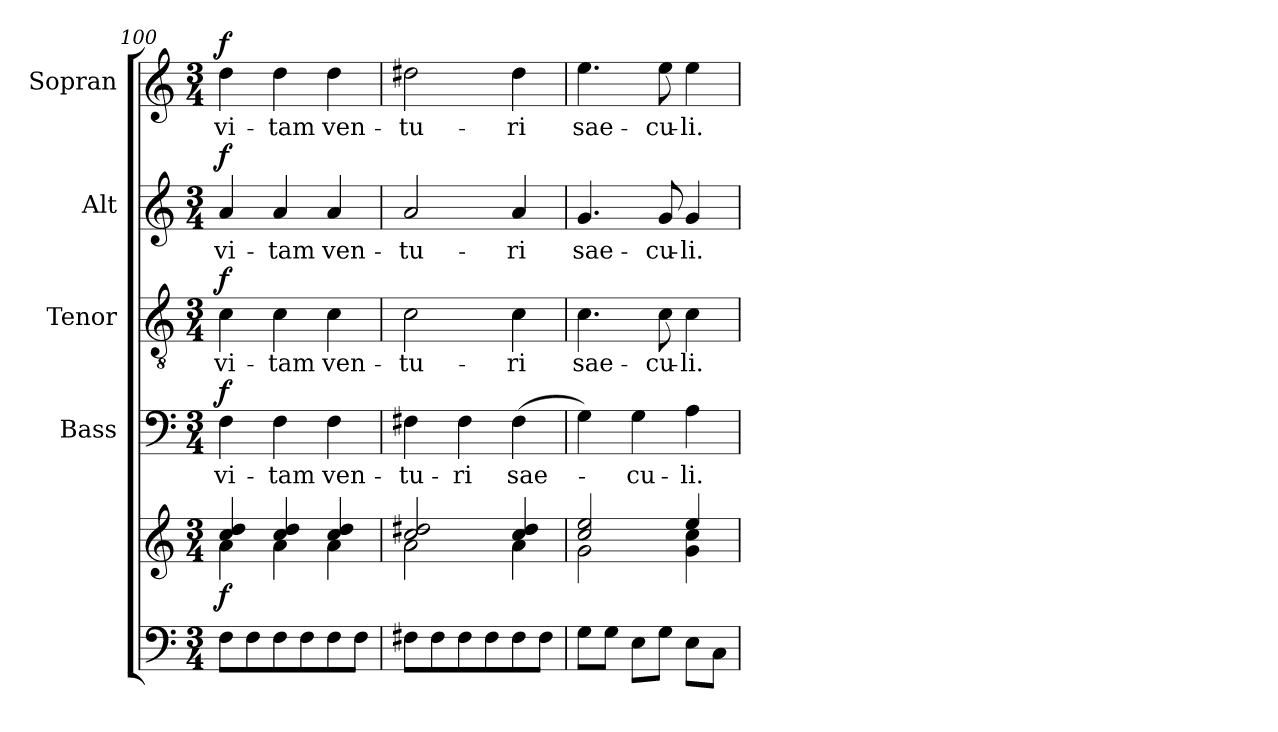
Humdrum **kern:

**kern	**kern	**dynam	**kern	**text	**dynam	**kern	**text	**dynam	**kern	**text	**dynam	**kern	**text	**dynam
*part5	*part5	*part5	*part4	*part4	*part4	*part3	*part3	*part3	*part2	*part2	*part2	*part1	*part1	*part1
*staff6	*staff5	*staff5/6	*staff4	*staff4	*staff4	*staff3	*staff3	*staff3	*staff2	*staff2	*staff2	*staff1	*staff1	*staff1
*	*	*	*I"Bass	*	*	*I"Tenor	*	*	*I"Alt	*	*	*I"Sopran	*	*
*	*	*	*I'B.	*	*	*I'T.	*	*	*I'A.	*	*	*I'S.	*	*
*clefF4	*clefG2	*	*clefF4	*	*	*clefGv2	*	*	*clefG2	*	*	*clefG2	*	*
*k[]	*k[]	*	*k[]	*	*	*k[]	*	*	*k[]	*	*	*k[]	*	*
*C:	*C:	*	*C:	*	*	*C:	*	*	*C:	*	*	*C:	*	*
*M3/4	*M3/4	*	*M3/4	*	*	*M3/4	*	*	*M3/4	*	*	*M3/4	*	*
=100	=100	=100	=100	=100	=100	=100	=100	=100	=100	=100	=100	=100	=100	=100
*	*^	*	*	*	*	*	*	*	*	*	*	*	*	*
!	!	!	!LO:DY:b	!	!LO:LY:b	!LO:DY:a	!	!LO:LY:b	!LO:DY:a	!	!LO:LY:b	!LO:DY:a	!	!LO:LY:b	!LO:DY:a
8F\L	4cc/ 4dd/	4a\	f	4F\	vi-	f	4c\	vi-	f	4a/	vi-	f	4dd\	vi-	f
8F\	.	.	.	.	.	.	.	.	.	.	.	.	.	.	.
!	!	!	!	!	!LO:LY:b	!	!	!LO:LY:b	!	!	!LO:LY:b	!	!	!LO:LY:b	!
8F\	4cc/ 4dd/	4a\	.	4F\	-tam	.	4c\	-tam	.	4a/	-tam	.	4dd\	-tam	.
8F\	.	.	.	.	.	.	.	.	.	.	.	.	.	.	.
!	!	!	!	!	!LO:LY:b	!	!	!LO:LY:b	!	!	!LO:LY:b	!	!	!LO:LY:b	!
8F\	4cc/ 4dd/	4a\	.	4F\	ven-	.	4c\	ven-	.	4a/	ven-	.	4dd\	ven-	.
8F\J	.	.	.	.	.	.	.	.	.	.	.	.	.	.	.
=101	=101	=101	=101	=101	=101	=101	=101	=101	=101	=101	=101	=101	=101	=101	=101
!	!	!	!	!	!LO:LY:b	!	!	!LO:LY:b	!	!	!LO:LY:b	!	!	!LO:LY:b	!
8F#X\L	2cc/ 2dd#X/	2a\	.	4F#X\	-tu-	.	2c\	-tu-	.	2a/	-tu-	.	2dd#X\	-tu-	.
8F#\	.	.	.	.	.	.	.	.	.	.	.	.	.	.	.
!	!	!	!	!	!LO:LY:b	!	!	!	!	!	!	!	!	!	!
8F#\	.	.	.	4F#\	-ri	.	.	.	.	.	.	.	.	.	.
8F#\	.	.	.	.	.	.	.	.	.	.	.	.	.	.	.
!	!	!	!	!	!LO:LY:b	!	!	!LO:LY:b	!	!	!LO:LY:b	!	!	!LO:LY:b	!
8F#\	4cc/ 4dd#/	4a\	.	(>4F#\	sae-	.	4c\	-ri	.	4a/	-ri	.	4dd#\	-ri	.
8F#\J	.	.	.	.	.	.	.	.	.	.	.	.	.	.	.
!!LO:PB:g=z
=102	=102	=102	=102	=102	=102	=102	=102	=102	=102	=102	=102	=102	=102	=102	=102
!	!	!	!	!	!	!	!	!LO:LY:b	!	!	!LO:LY:b	!	!	!LO:LY:b	!
8G\L	2cc/ 2ee/	2g\	.	4G\)	.	.	4.c\	sae-	.	4.g/	sae-	.	4.ee\	sae-	.
8G\J	.	.	.	.	.	.	.	.	.	.	.	.	.	.	.
!	!	!	!	!	!LO:LY:b	!	!	!	!	!	!	!	!	!	!
8E\L	.	.	.	4G\	-cu-	.	.	.	.	.	.	.	.	.	.
!	!	!	!	!	!	!	!	!LO:LY:b	!	!	!LO:LY:b	!	!	!LO:LY:b	!
8G\J	.	.	.	.	.	.	8c\	-cu-	.	8g/	-cu-	.	8ee\	-cu-	.
!	!	!	!	!	!LO:LY:b	!	!	!LO:LY:b	!	!	!LO:LY:b	!	!	!LO:LY:b	!
8E\L	4ee/	4g\ 4cc\	.	4A\	-li.	.	4c\	-li.	.	4g/	-li.	.	4ee\	-li.	.
8C\J	.	.	.	.	.	.	.	.	.	.	.	.	.	.	.
*	*v	*v	*	*	*	*	*	*	*	*	*	*	*	*	*
=	=	=	=	=	=	=	=	=	=	=	=	=	=	=
*-	*-	*-	*-	*-	*-	*-	*-	*-	*-	*-	*-	*-	*-	*-
